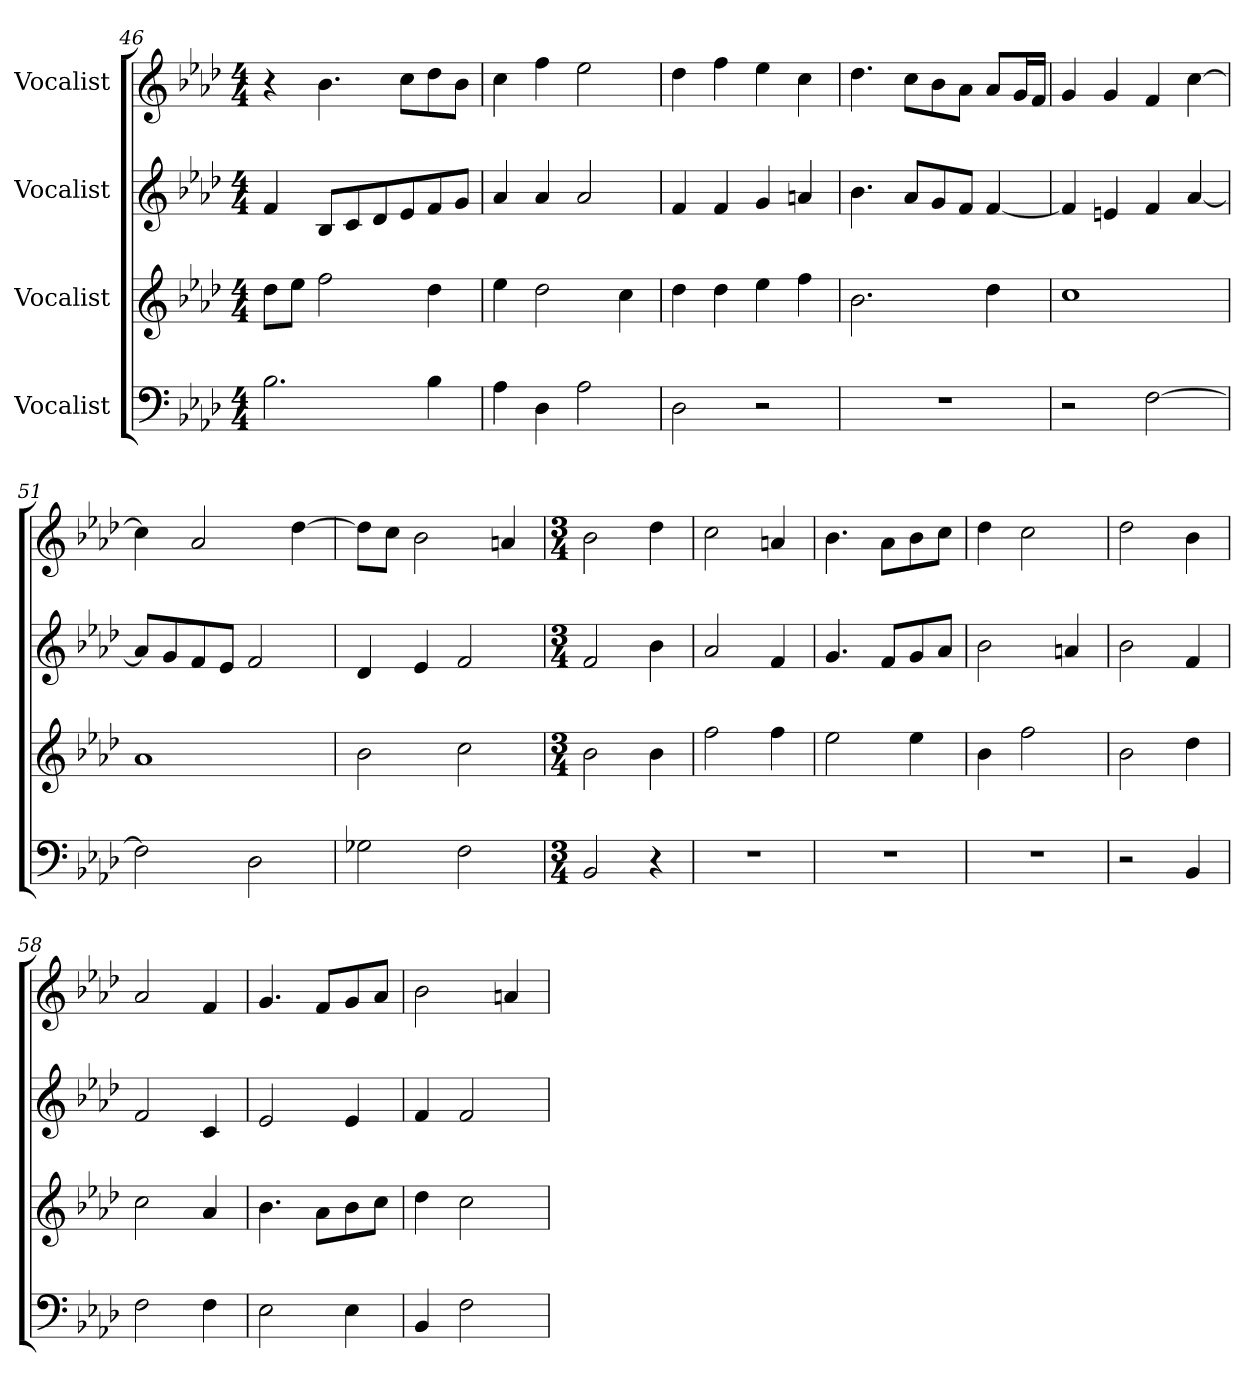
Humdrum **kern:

**kern	**kern	**kern	**kern
*part4	*part3	*part2	*part1
*staff4	*staff3	*staff2	*staff1
*I"Vocalist	*I"Vocalist	*I"Vocalist	*I"Vocalist
*clefF4	*clefG2	*clefG2	*clefG2
*k[b-e-a-d-]	*k[b-e-a-d-]	*k[b-e-a-d-]	*k[b-e-a-d-]
*M4/4	*M4/4	*M4/4	*M4/4
=46	=46	=46	=46
2.B-\	8dd-\L	4f/	4r
.	8ee-\J	.	.
.	2ff\	8B-/L	4.b-\
.	.	8c/	.
.	.	8d-/	.
.	.	8e-/	8cc\L
4B-\	4dd-\	8f/	8dd-\
.	.	8g/J	8b-\J
=47	=47	=47	=47
4A-\	4ee-\	4a-/	4cc\
4D-\	2dd-\	4a-/	4ff\
2A-\	.	2a-/	2ee-\
.	4cc\	.	.
=48	=48	=48	=48
2D-\	4dd-\	4f/	4dd-\
.	4dd-\	4f/	4ff\
2r	4ee-\	4g/	4ee-\
.	4ff\	4an/	4cc\
=49	=49	=49	=49
1r	2.b-\	4.b-\	4.dd-\
.	.	8a-/L	8cc\L
.	.	8g/	8b-\
.	.	8f/J	8a-\J
.	4dd-\	[4f/	8a-/L
.	.	.	16g/L
.	.	.	16f/JJ
=50	=50	=50	=50
2r	1cc	4f/]	4g/
.	.	4en/	4g/
[2F\	.	4f/	4f/
.	.	[4a-/	[4cc\
=51	=51	=51	=51
2F\]	1a-	8a-/L]	4cc\]
.	.	8g/	.
.	.	8f/	2a-/
.	.	8e-/J	.
2D-\	.	2f/	.
.	.	.	[4dd-\
=52	=52	=52	=52
2G-X\	2b-\	4d-/	8dd-\L]
.	.	.	8cc\J
.	.	4e-/	2b-\
2F\	2cc\	2f/	.
.	.	.	4an/
=53	=53	=53	=53
*M3/4	*M3/4	*M3/4	*M3/4
2BB-/	2b-\	2f/	2b-\
4r	4b-\	4b-\	4dd-\
=54	=54	=54	=54
2.r	2ff\	2a-/	2cc\
.	4ff\	4f/	4an/
=55	=55	=55	=55
2.r	2ee-\	4.g/	4.b-\
.	.	8f/L	8a-\L
.	4ee-\	8g/	8b-\
.	.	8a-/J	8cc\J
=56	=56	=56	=56
2.r	4b-\	2b-\	4dd-\
.	2ff\	.	2cc\
.	.	4an/	.
=57	=57	=57	=57
2r	2b-\	2b-\	2dd-\
4BB-/	4dd-\	4f/	4b-\
=58	=58	=58	=58
2F\	2cc\	2f/	2a-/
4F\	4a-/	4c/	4f/
=59	=59	=59	=59
2E-\	4.b-\	2e-/	4.g/
.	8a-\L	.	8f/L
4E-\	8b-\	4e-/	8g/
.	8cc\J	.	8a-/J
=60	=60	=60	=60
4BB-/	4dd-\	4f/	2b-\
2F\	2cc\	2f/	.
.	.	.	4an/
=	=	=	=
*-	*-	*-	*-
